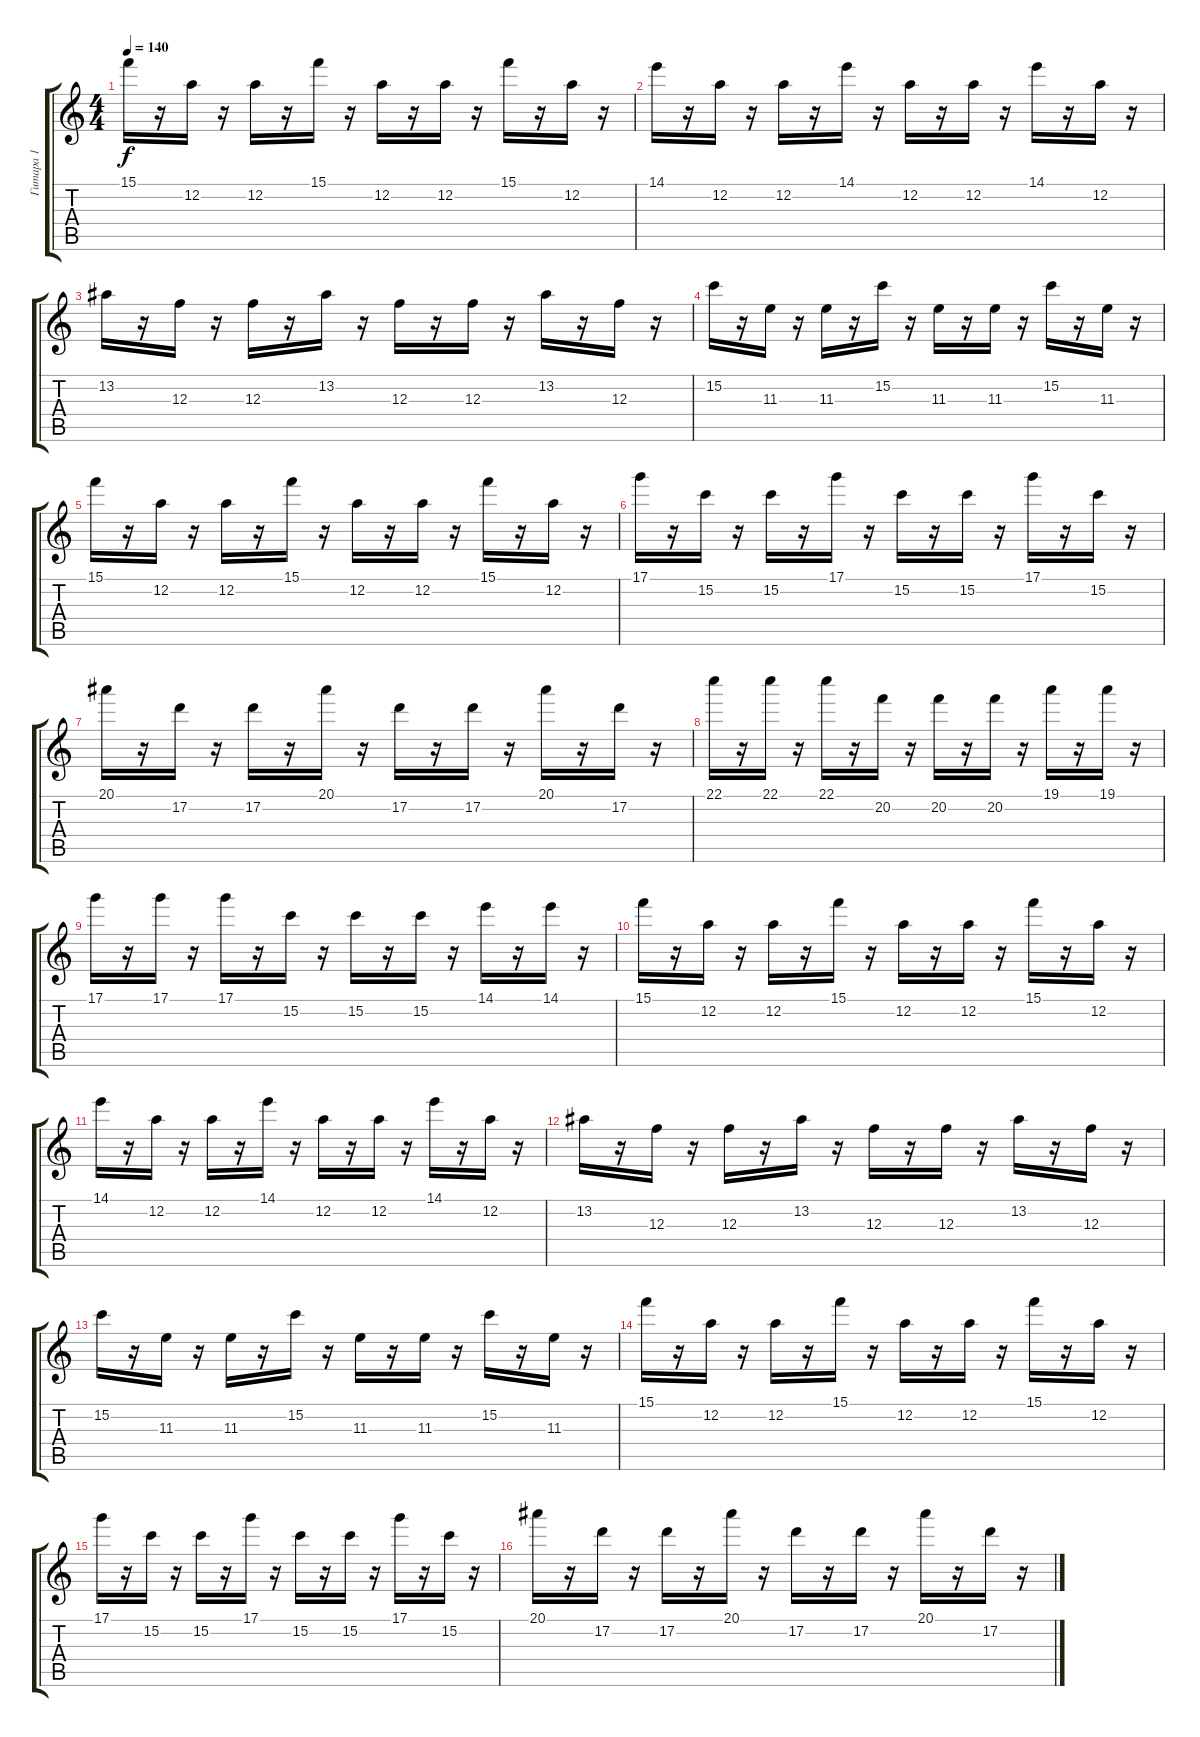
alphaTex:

\track ("Гитара 1" "Гитара 1") {instrument overdrivenguitar}
\staff {score tabs}
\tuning (D4 A3 F3 C3 G2 D2) {hide}
\ts (4 4)
\tempo 140
\clef g2
\ks c
15.1.16{dy f} r.16 12.2.16 r.16 12.2.16 r.16 15.1.16 r.16 12.2.16 r.16 12.2.16 r.16 15.1.16 r.16 12.2.16 r.16 |
14.1.16 r.16 12.2.16 r.16 12.2.16 r.16 14.1.16 r.16 12.2.16 r.16 12.2.16 r.16 14.1.16 r.16 12.2.16 r.16 |
13.2.16 r.16 12.3.16 r.16 12.3.16 r.16 13.2.16 r.16 12.3.16 r.16 12.3.16 r.16 13.2.16 r.16 12.3.16 r.16 |
15.2.16 r.16 11.3.16 r.16 11.3.16 r.16 15.2.16 r.16 11.3.16 r.16 11.3.16 r.16 15.2.16 r.16 11.3.16 r.16 |
15.1.16 r.16 12.2.16 r.16 12.2.16 r.16 15.1.16 r.16 12.2.16 r.16 12.2.16 r.16 15.1.16 r.16 12.2.16 r.16 |
17.1.16 r.16 15.2.16 r.16 15.2.16 r.16 17.1.16 r.16 15.2.16 r.16 15.2.16 r.16 17.1.16 r.16 15.2.16 r.16 |
20.1.16 r.16 17.2.16 r.16 17.2.16 r.16 20.1.16 r.16 17.2.16 r.16 17.2.16 r.16 20.1.16 r.16 17.2.16 r.16 |
22.1.16 r.16 22.1.16 r.16 22.1.16 r.16 20.2.16 r.16 20.2.16 r.16 20.2.16 r.16 19.1.16 r.16 19.1.16 r.16 |
17.1.16 r.16 17.1.16 r.16 17.1.16 r.16 15.2.16 r.16 15.2.16 r.16 15.2.16 r.16 14.1.16 r.16 14.1.16 r.16 |
15.1.16 r.16 12.2.16 r.16 12.2.16 r.16 15.1.16 r.16 12.2.16 r.16 12.2.16 r.16 15.1.16 r.16 12.2.16 r.16 |
14.1.16 r.16 12.2.16 r.16 12.2.16 r.16 14.1.16 r.16 12.2.16 r.16 12.2.16 r.16 14.1.16 r.16 12.2.16 r.16 |
13.2.16 r.16 12.3.16 r.16 12.3.16 r.16 13.2.16 r.16 12.3.16 r.16 12.3.16 r.16 13.2.16 r.16 12.3.16 r.16 |
15.2.16 r.16 11.3.16 r.16 11.3.16 r.16 15.2.16 r.16 11.3.16 r.16 11.3.16 r.16 15.2.16 r.16 11.3.16 r.16 |
15.1.16 r.16 12.2.16 r.16 12.2.16 r.16 15.1.16 r.16 12.2.16 r.16 12.2.16 r.16 15.1.16 r.16 12.2.16 r.16 |
17.1.16 r.16 15.2.16 r.16 15.2.16 r.16 17.1.16 r.16 15.2.16 r.16 15.2.16 r.16 17.1.16 r.16 15.2.16 r.16 |
20.1.16 r.16 17.2.16 r.16 17.2.16 r.16 20.1.16 r.16 17.2.16 r.16 17.2.16 r.16 20.1.16 r.16 17.2.16 r.16
